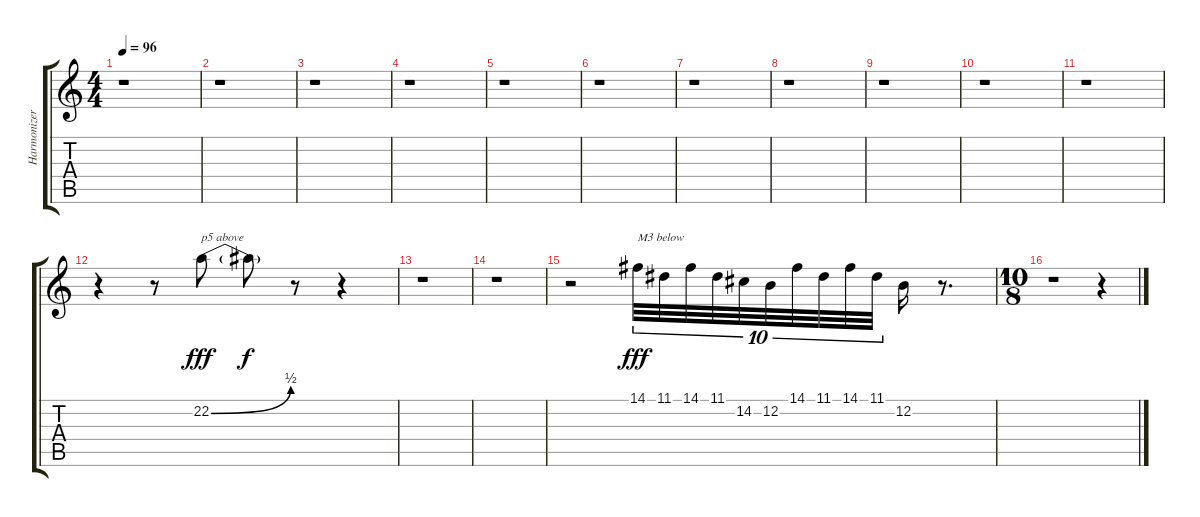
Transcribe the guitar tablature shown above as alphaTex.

\track ("Harmonizer 2" "Harmonizer") {instrument lead6voice}
\staff {score tabs}
\tuning (E4 B3 G3 D3 A2 E2) {hide}
\ts (4 4)
\tempo 96
\clef g2
\ks c
r.1{dy fff} |
r.1 |
r.1 |
r.1 |
r.1 |
r.1 |
r.1 |
r.1 |
r.1 |
r.1 |
r.1 |
r.4 r.8 22.2{be (bend 0 0 60 2)}.8{txt "p5 above"} 22.2{t}.8{dy f} r.8 r.4 |
r.1 |
r.1 |
r.2 14.1.32{tu (10 8) txt "M3 below" dy fff instrument overdrivenguitar} 11.1.32{tu (10 8)} 14.1.32{tu (10 8)} 11.1.32{tu (10 8)} 14.2.32{tu (10 8)} 12.2.32{tu (10 8)} 14.1.32{tu (10 8)} 11.1.32{tu (10 8)} 14.1.32{tu (10 8)} 11.1.32{tu (10 8)} 12.2.16 r.8{d} |
\ts (10 8)
r.1 r.4
